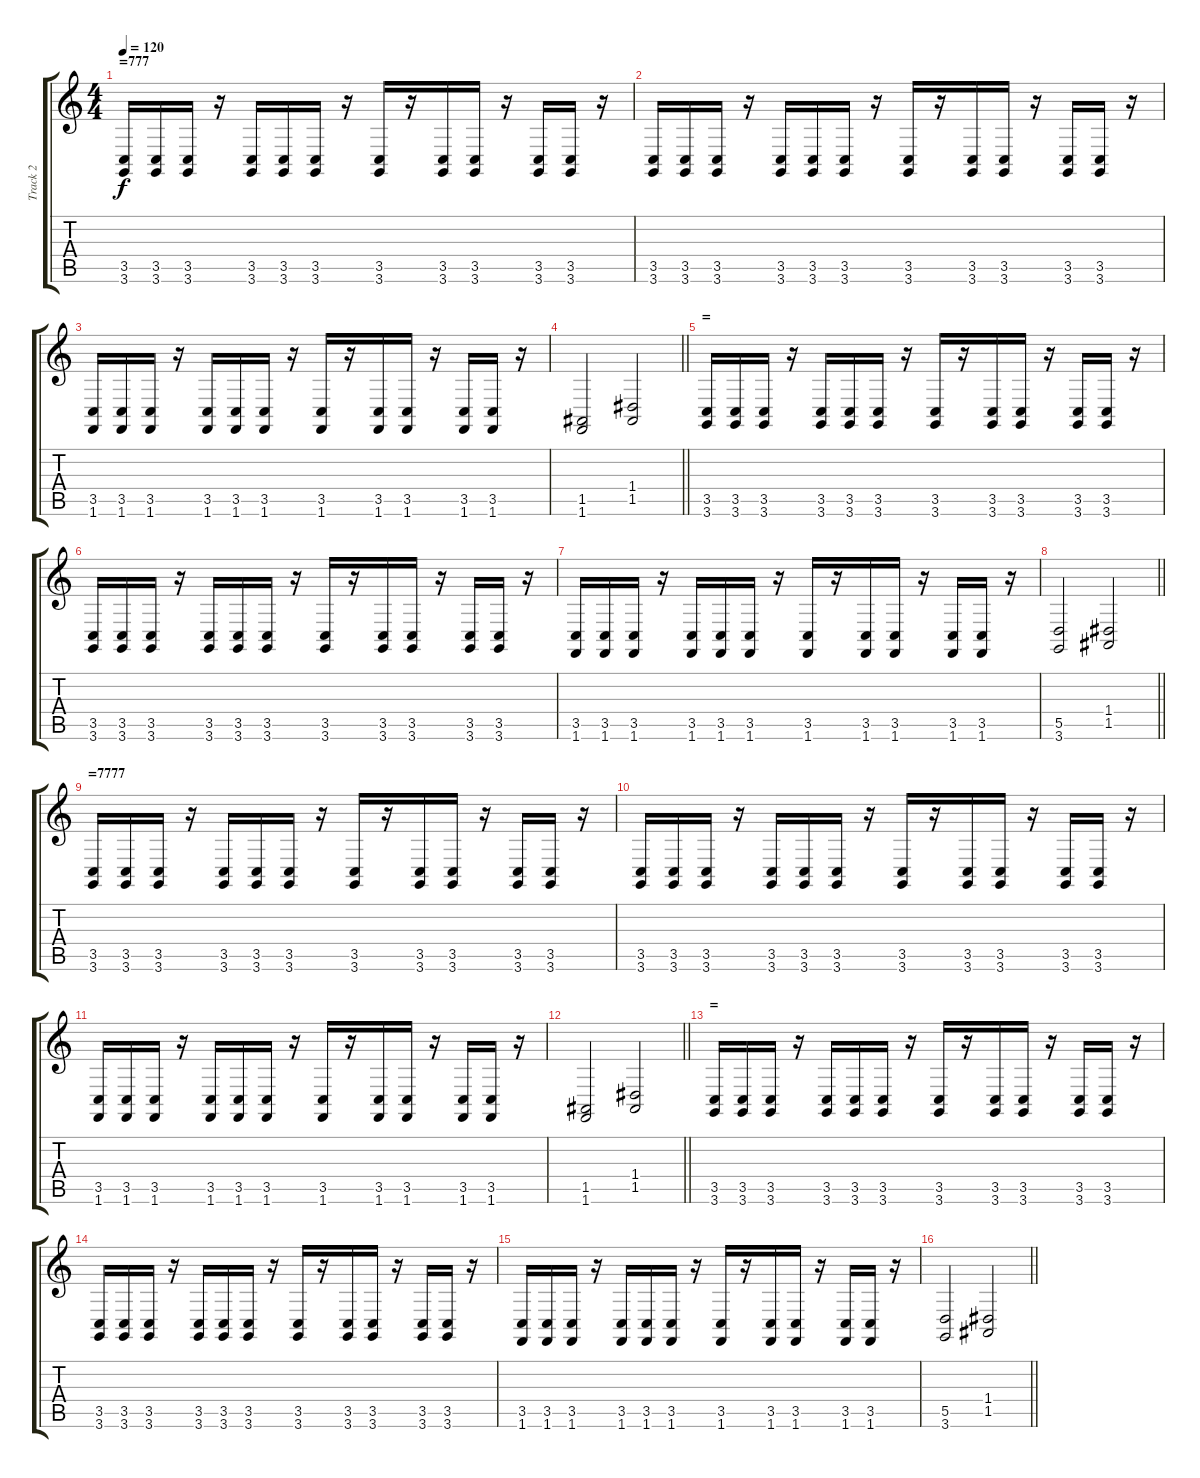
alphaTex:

\track ("Track 2" "Track 2") {instrument lead2sawtooth}
\staff {score tabs}
\tuning (E4 B3 G3 D3 A2 E2) {hide}
\ts (4 4)
\section ("" "=777")
\tempo 120
\clef g2
\ks c
(3.5 3.6).16{dy f} (3.5 3.6).16 (3.5 3.6).16 r.16 (3.5 3.6).16 (3.5 3.6).16 (3.5 3.6).16 r.16 (3.5 3.6).16 r.16 (3.5 3.6).16 (3.5 3.6).16 r.16 (3.5 3.6).16 (3.5 3.6).16 r.16 |
(3.5 3.6).16 (3.5 3.6).16 (3.5 3.6).16 r.16 (3.5 3.6).16 (3.5 3.6).16 (3.5 3.6).16 r.16 (3.5 3.6).16 r.16 (3.5 3.6).16 (3.5 3.6).16 r.16 (3.5 3.6).16 (3.5 3.6).16 r.16 |
(3.5 1.6).16 (3.5 1.6).16 (3.5 1.6).16 r.16 (3.5 1.6).16 (3.5 1.6).16 (3.5 1.6).16 r.16 (3.5 1.6).16 r.16 (3.5 1.6).16 (3.5 1.6).16 r.16 (3.5 1.6).16 (3.5 1.6).16 r.16 |
\barLineRight lightlight
(1.5 1.6).2 (1.4 1.5).2 |
\section ("" "=")
(3.5 3.6).16 (3.5 3.6).16 (3.5 3.6).16 r.16 (3.5 3.6).16 (3.5 3.6).16 (3.5 3.6).16 r.16 (3.5 3.6).16 r.16 (3.5 3.6).16 (3.5 3.6).16 r.16 (3.5 3.6).16 (3.5 3.6).16 r.16 |
(3.5 3.6).16 (3.5 3.6).16 (3.5 3.6).16 r.16 (3.5 3.6).16 (3.5 3.6).16 (3.5 3.6).16 r.16 (3.5 3.6).16 r.16 (3.5 3.6).16 (3.5 3.6).16 r.16 (3.5 3.6).16 (3.5 3.6).16 r.16 |
(3.5 1.6).16 (3.5 1.6).16 (3.5 1.6).16 r.16 (3.5 1.6).16 (3.5 1.6).16 (3.5 1.6).16 r.16 (3.5 1.6).16 r.16 (3.5 1.6).16 (3.5 1.6).16 r.16 (3.5 1.6).16 (3.5 1.6).16 r.16 |
\barLineRight lightlight
(5.5 3.6).2 (1.4 1.5).2 |
\section ("" "=7777")
(3.5 3.6).16 (3.5 3.6).16 (3.5 3.6).16 r.16 (3.5 3.6).16 (3.5 3.6).16 (3.5 3.6).16 r.16 (3.5 3.6).16 r.16 (3.5 3.6).16 (3.5 3.6).16 r.16 (3.5 3.6).16 (3.5 3.6).16 r.16 |
(3.5 3.6).16 (3.5 3.6).16 (3.5 3.6).16 r.16 (3.5 3.6).16 (3.5 3.6).16 (3.5 3.6).16 r.16 (3.5 3.6).16 r.16 (3.5 3.6).16 (3.5 3.6).16 r.16 (3.5 3.6).16 (3.5 3.6).16 r.16 |
(3.5 1.6).16 (3.5 1.6).16 (3.5 1.6).16 r.16 (3.5 1.6).16 (3.5 1.6).16 (3.5 1.6).16 r.16 (3.5 1.6).16 r.16 (3.5 1.6).16 (3.5 1.6).16 r.16 (3.5 1.6).16 (3.5 1.6).16 r.16 |
\barLineRight lightlight
(1.5 1.6).2 (1.4 1.5).2 |
\section ("" "=")
(3.5 3.6).16 (3.5 3.6).16 (3.5 3.6).16 r.16 (3.5 3.6).16 (3.5 3.6).16 (3.5 3.6).16 r.16 (3.5 3.6).16 r.16 (3.5 3.6).16 (3.5 3.6).16 r.16 (3.5 3.6).16 (3.5 3.6).16 r.16 |
(3.5 3.6).16 (3.5 3.6).16 (3.5 3.6).16 r.16 (3.5 3.6).16 (3.5 3.6).16 (3.5 3.6).16 r.16 (3.5 3.6).16 r.16 (3.5 3.6).16 (3.5 3.6).16 r.16 (3.5 3.6).16 (3.5 3.6).16 r.16 |
(3.5 1.6).16 (3.5 1.6).16 (3.5 1.6).16 r.16 (3.5 1.6).16 (3.5 1.6).16 (3.5 1.6).16 r.16 (3.5 1.6).16 r.16 (3.5 1.6).16 (3.5 1.6).16 r.16 (3.5 1.6).16 (3.5 1.6).16 r.16 |
\barLineRight lightlight
(5.5 3.6).2 (1.4 1.5).2
